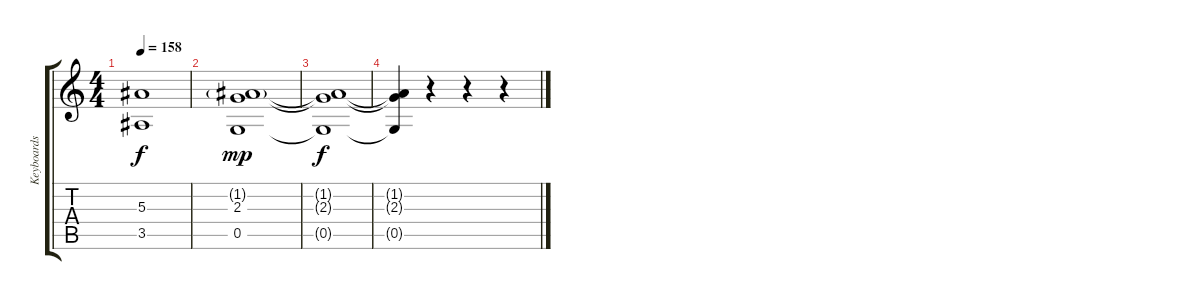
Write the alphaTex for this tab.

\track ("Keyboards" "Keyboards") {instrument fx5brightness}
\staff {score tabs}
\tuning (D5 A4 F4 C4 G3 D3) {hide}
\ts (4 4)
\tempo 158
\clef g2
\ks c
(5.3{t} 3.5{t}).1{dy f} |
(1.2{g} 2.3 0.5).1{dy mp} |
(1.2{t} 2.3{t} 0.5{t}).1{dy f} |
(1.2{t} 2.3{t} 0.5{t}).4 r.4 r.4 r.4
